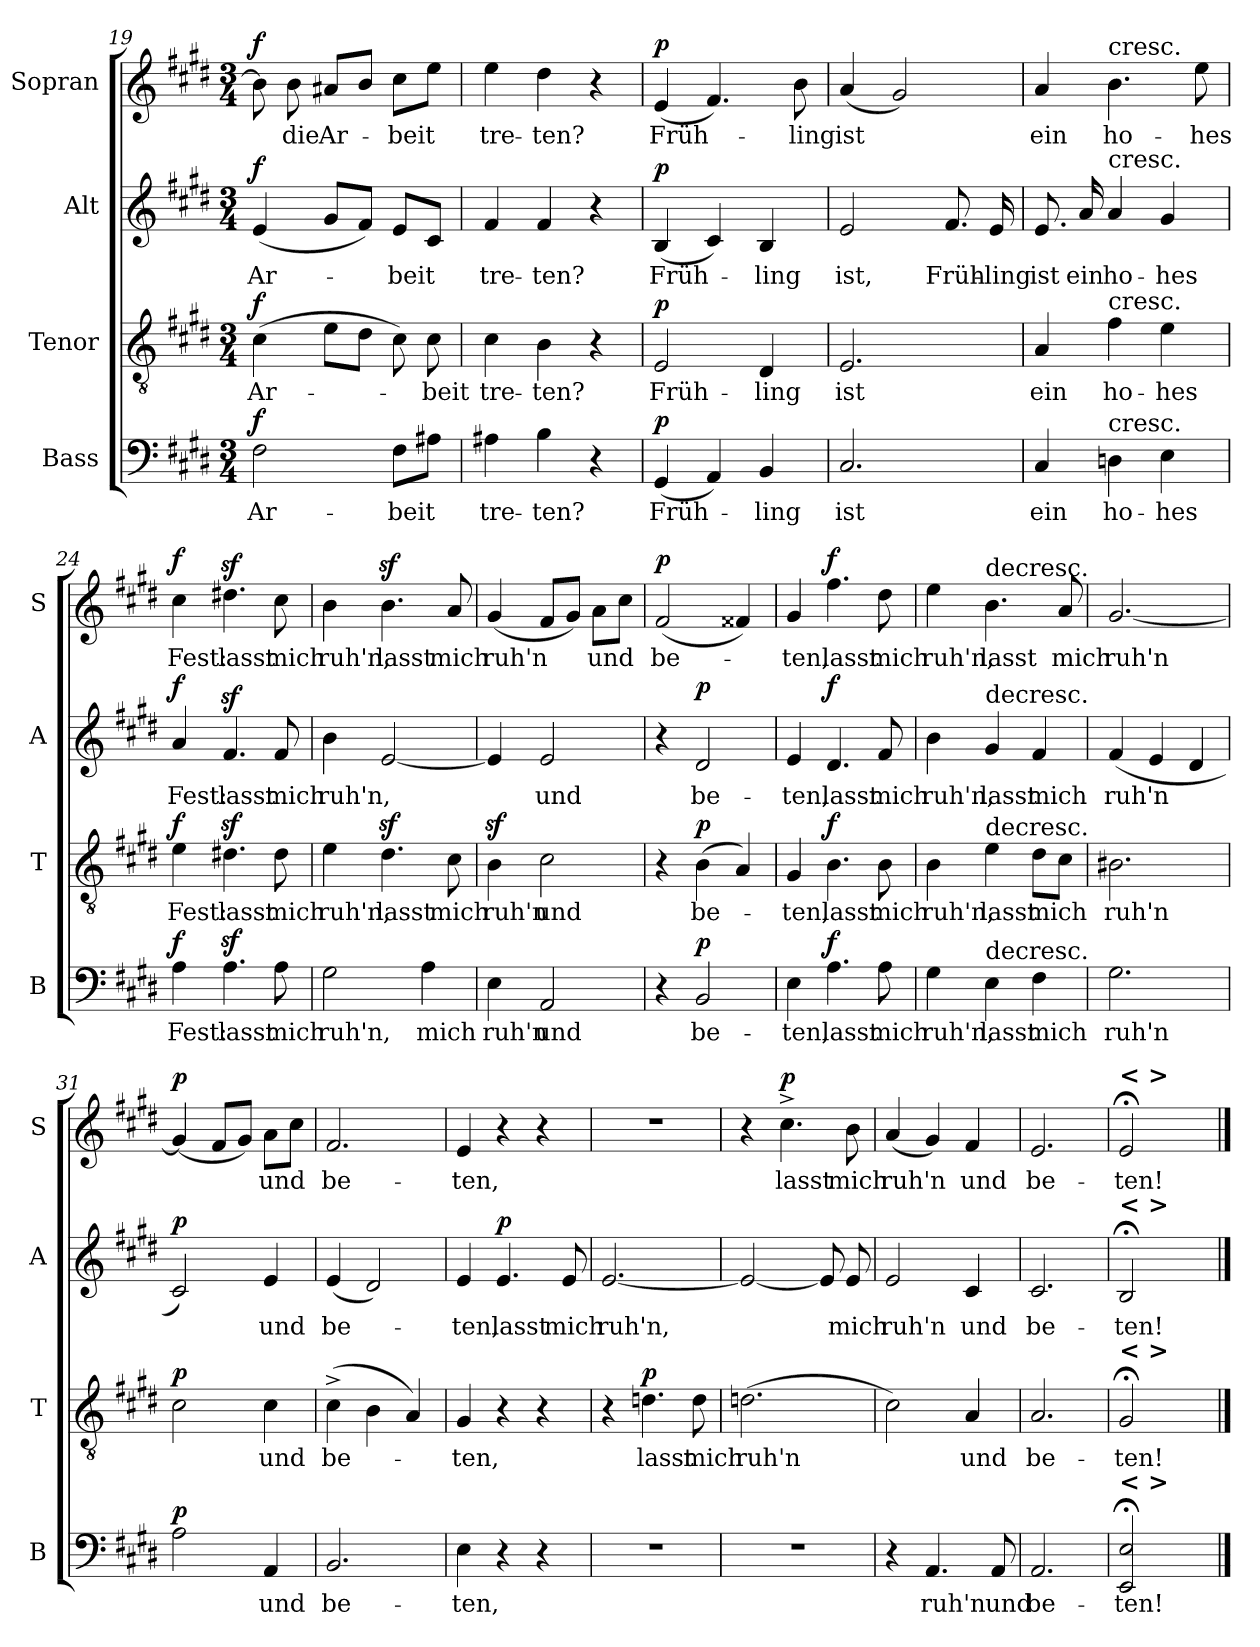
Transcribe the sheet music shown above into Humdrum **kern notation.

**kern	**text	**dynam	**kern	**text	**dynam	**kern	**text	**dynam	**kern	**text	**dynam
*part4	*part4	*part4	*part3	*part3	*part3	*part2	*part2	*part2	*part1	*part1	*part1
*staff4	*staff4	*staff4	*staff3	*staff3	*staff3	*staff2	*staff2	*staff2	*staff1	*staff1	*staff1
*I"Bass	*	*	*I"Tenor	*	*	*I"Alt	*	*	*I"Sopran	*	*
*I'B	*	*	*I'T	*	*	*I'A	*	*	*I'S	*	*
*clefF4	*	*	*clefGv2	*	*	*clefG2	*	*	*clefG2	*	*
*k[f#c#g#d#]	*	*	*k[f#c#g#d#]	*	*	*k[f#c#g#d#]	*	*	*k[f#c#g#d#]	*	*
*E:	*	*	*E:	*	*	*E:	*	*	*E:	*	*
*M3/4	*	*	*M3/4	*	*	*M3/4	*	*	*M3/4	*	*
=19	=19	=19	=19	=19	=19	=19	=19	=19	=19	=19	=19
!	!	!LO:DY:a	!	!	!LO:DY:a	!	!	!LO:DY:a	!	!	!LO:DY:a
2F#	Ar-	f	(4c#	Ar-	f	(4e	Ar-	f	8b]	.	f
.	.	.	.	.	.	.	.	.	8b	die	.
.	.	.	8eL	.	.	8g#L	.	.	8a#XL	Ar-	.
.	.	.	8d#J	.	.	8f#J)	.	.	8bJ	.	.
8F#L	-beit	.	8c#)	.	.	8eL	-beit	.	8cc#L	-beit	.
8A#XJ	.	.	8c#	-beit	.	8c#J	.	.	8eeJ	.	.
=20	=20	=20	=20	=20	=20	=20	=20	=20	=20	=20	=20
4A#X	tre-	.	4c#	tre-	.	4f#	tre-	.	4ee	tre-	.
4B	-ten?	.	4B	-ten?	.	4f#	-ten?	.	4dd#	-ten?	.
4r	.	.	4r	.	.	4r	.	.	4r	.	.
=21	=21	=21	=21	=21	=21	=21	=21	=21	=21	=21	=21
!	!	!LO:DY:a	!	!	!LO:DY:a	!	!	!LO:DY:a	!	!	!LO:DY:a
(4GG#	Früh-	p	2E	Früh-	p	(4B	Früh-	p	(4e	Früh-	p
4AA)	.	.	.	.	.	4c#)	.	.	4.f#)	.	.
4BB	-ling	.	4D#	-ling	.	4B	-ling	.	.	.	.
.	.	.	.	.	.	.	.	.	8b	-ling	.
=22	=22	=22	=22	=22	=22	=22	=22	=22	=22	=22	=22
2.C#	ist	.	2.E	ist	.	2e	ist,	.	(4a	ist	.
.	.	.	.	.	.	.	.	.	2g#)	.	.
.	.	.	.	.	.	8.f#	Früh-	.	.	.	.
.	.	.	.	.	.	16e	-ling	.	.	.	.
=23	=23	=23	=23	=23	=23	=23	=23	=23	=23	=23	=23
4C#	ein	.	4A	ein	.	8.e	ist	.	4a	ein	.
.	.	.	.	.	.	16a	ein	.	.	.	.
!	!	!	!	!	!	!	!	!	!LO:TX:a:t=cresc.	!	!
!	!	!	!	!	!	!LO:TX:a:t=cresc.	!	!	!	!	!
!	!	!	!LO:TX:a:t=cresc.	!	!	!	!	!	!	!	!
!LO:TX:a:t=cresc.	!	!	!	!	!	!	!	!	!	!	!
4Dn	ho-	.	4f#	ho-	.	4a	ho-	.	4.b	ho-	.
4E	-hes	.	4e	-hes	.	4g#	-hes	.	.	.	.
.	.	.	.	.	.	.	.	.	8ee	-hes	.
=24	=24	=24	=24	=24	=24	=24	=24	=24	=24	=24	=24
!	!	!LO:DY:a	!	!	!LO:DY:a	!	!	!LO:DY:a	!	!	!LO:DY:a
4A	Fest:	f	4e	Fest:	f	4a	Fest:	f	4cc#	Fest:	f
4.Az>	lasst	.	4.d#Xz>	lasst	.	4.f#z>	lasst	.	4.dd#Xz>	lasst	.
8A	mich	.	8d#	mich	.	8f#	mich	.	8cc#	mich	.
=25	=25	=25	=25	=25	=25	=25	=25	=25	=25	=25	=25
2G#	ruh'n,	.	4e	ruh'n,	.	4b	ruh'n,	.	4b	ruh'n,	.
.	.	.	4.d#z>	lasst	.	[2e	.	.	4.bz>	lasst	.
4A	mich	.	.	.	.	.	.	.	.	.	.
.	.	.	8c#	mich	.	.	.	.	8a	mich	.
=26	=26	=26	=26	=26	=26	=26	=26	=26	=26	=26	=26
4E	ruh'n	.	4Bz>	ruh'n	.	4e]	.	.	(4g#	ruh'n	.
2AA	und	.	2c#	und	.	2e	und	.	8f#L	.	.
.	.	.	.	.	.	.	.	.	8g#J)	.	.
.	.	.	.	.	.	.	.	.	8aL	und	.
.	.	.	.	.	.	.	.	.	8cc#J	.	.
=27	=27	=27	=27	=27	=27	=27	=27	=27	=27	=27	=27
!	!	!	!	!	!	!	!	!	!	!	!LO:DY:a
4r	.	.	4r	.	.	4r	.	.	(2f#	be-	p
!	!	!LO:DY:a	!	!	!LO:DY:a	!	!	!LO:DY:a	!	!	!
2BB	be-	p	(4B	be-	p	2d#	be-	p	.	.	.
.	.	.	4A)	.	.	.	.	.	4f##X)	.	.
=28	=28	=28	=28	=28	=28	=28	=28	=28	=28	=28	=28
4E	-ten,	.	4G#	-ten,	.	4e	-ten,	.	4g#	-ten,	.
!	!	!LO:DY:a	!	!	!LO:DY:a	!	!	!LO:DY:a	!	!	!LO:DY:a
4.A	lasst	f	4.B	lasst	f	4.d#	lasst	f	4.ff#	lasst	f
8A	mich	.	8B	mich	.	8f#	mich	.	8dd#	mich	.
=29	=29	=29	=29	=29	=29	=29	=29	=29	=29	=29	=29
4G#	ruh'n,	.	4B	ruh'n,	.	4b	ruh'n,	.	4ee	ruh'n,	.
!	!	!	!	!	!	!	!	!	!LO:TX:a:t=decresc.	!	!
!	!	!	!	!	!	!LO:TX:a:t=decresc.	!	!	!	!	!
!	!	!	!LO:TX:a:t=decresc.	!	!	!	!	!	!	!	!
!LO:TX:a:t=decresc.	!	!	!	!	!	!	!	!	!	!	!
4E	lasst	.	4e	lasst	.	4g#	lasst	.	4.b	lasst	.
4F#	mich	.	8d#L	mich	.	4f#	mich	.	.	.	.
.	.	.	8c#J	.	.	.	.	.	8a	mich	.
=30	=30	=30	=30	=30	=30	=30	=30	=30	=30	=30	=30
2.G#	ruh'n	.	2.B#X	ruh'n	.	(4f#	ruh'n	.	[2.g#	ruh'n	.
.	.	.	.	.	.	4e	.	.	.	.	.
.	.	.	.	.	.	4d#	.	.	.	.	.
=31	=31	=31	=31	=31	=31	=31	=31	=31	=31	=31	=31
!	!	!LO:DY:a	!	!	!LO:DY:a	!	!	!LO:DY:a	!	!	!LO:DY:a
2A	.	p	2c#	.	p	2c#)	.	p	(4g#]	.	p
.	.	.	.	.	.	.	.	.	8f#L	.	.
.	.	.	.	.	.	.	.	.	8g#J)	.	.
4AA	und	.	4c#	und	.	4e	und	.	8aL	und	.
.	.	.	.	.	.	.	.	.	8cc#J	.	.
=32	=32	=32	=32	=32	=32	=32	=32	=32	=32	=32	=32
2.BB	be-	.	(4c#^	be-	.	(4e	be-	.	2.f#	be-	.
.	.	.	4B	.	.	2d#)	.	.	.	.	.
.	.	.	4A)	.	.	.	.	.	.	.	.
=33	=33	=33	=33	=33	=33	=33	=33	=33	=33	=33	=33
4E	-ten,	.	4G#	-ten,	.	4e	-ten,	.	4e	-ten,	.
!	!	!	!	!	!	!	!	!LO:DY:a	!	!	!
4r	.	.	4r	.	.	4.e	lasst	p	4r	.	.
4r	.	.	4r	.	.	.	.	.	4r	.	.
.	.	.	.	.	.	8e	mich	.	.	.	.
=34	=34	=34	=34	=34	=34	=34	=34	=34	=34	=34	=34
2.r	.	.	4r	.	.	[2.e	ruh'n,	.	2.r	.	.
!	!	!	!	!	!LO:DY:a	!	!	!	!	!	!
.	.	.	4.dn	lasst	p	.	.	.	.	.	.
.	.	.	8d	mich	.	.	.	.	.	.	.
=35	=35	=35	=35	=35	=35	=35	=35	=35	=35	=35	=35
2.r	.	.	(2.dn	ruh'n	.	2e_	.	.	4r	.	.
!	!	!	!	!	!	!	!	!	!	!	!LO:DY:a
.	.	.	.	.	.	.	.	.	4.cc#^	lasst	p
.	.	.	.	.	.	8e]	.	.	.	.	.
.	.	.	.	.	.	8e	mich	.	8b	mich	.
=36	=36	=36	=36	=36	=36	=36	=36	=36	=36	=36	=36
4r	.	.	2c#)	.	.	2e	ruh'n	.	(4a	ruh'n	.
4.AA	ruh'n	.	.	.	.	.	.	.	4g#)	.	.
.	.	.	4A	und	.	4c#	und	.	4f#	und	.
8AA	und	.	.	.	.	.	.	.	.	.	.
=37	=37	=37	=37	=37	=37	=37	=37	=37	=37	=37	=37
2.AA	be-	.	2.A	be-	.	2.c#	be-	.	2.e	be-	.
=38	=38	=38	=38	=38	=38	=38	=38	=38	=38	=38	=38
!	!	!	!	!	!	!	!	!	!LO:TX:a:B:t=<  >	!	!
!	!	!	!	!	!	!LO:TX:a:B:t=<  >	!	!	!	!	!
!	!	!	!LO:TX:a:B:t=<  >	!	!	!	!	!	!	!	!
!LO:TX:a:B:t=<  >	!	!	!	!	!	!	!	!	!	!	!
2EE;< 2E;<	-ten!	.	2G#;<	-ten!	.	2B;<	-ten!	.	2e;<	-ten!	.
4ryy	.	.	4ryy	.	.	4ryy	.	.	4ryy	.	.
==	==	==	==	==	==	==	==	==	==	==	==
*-	*-	*-	*-	*-	*-	*-	*-	*-	*-	*-	*-
